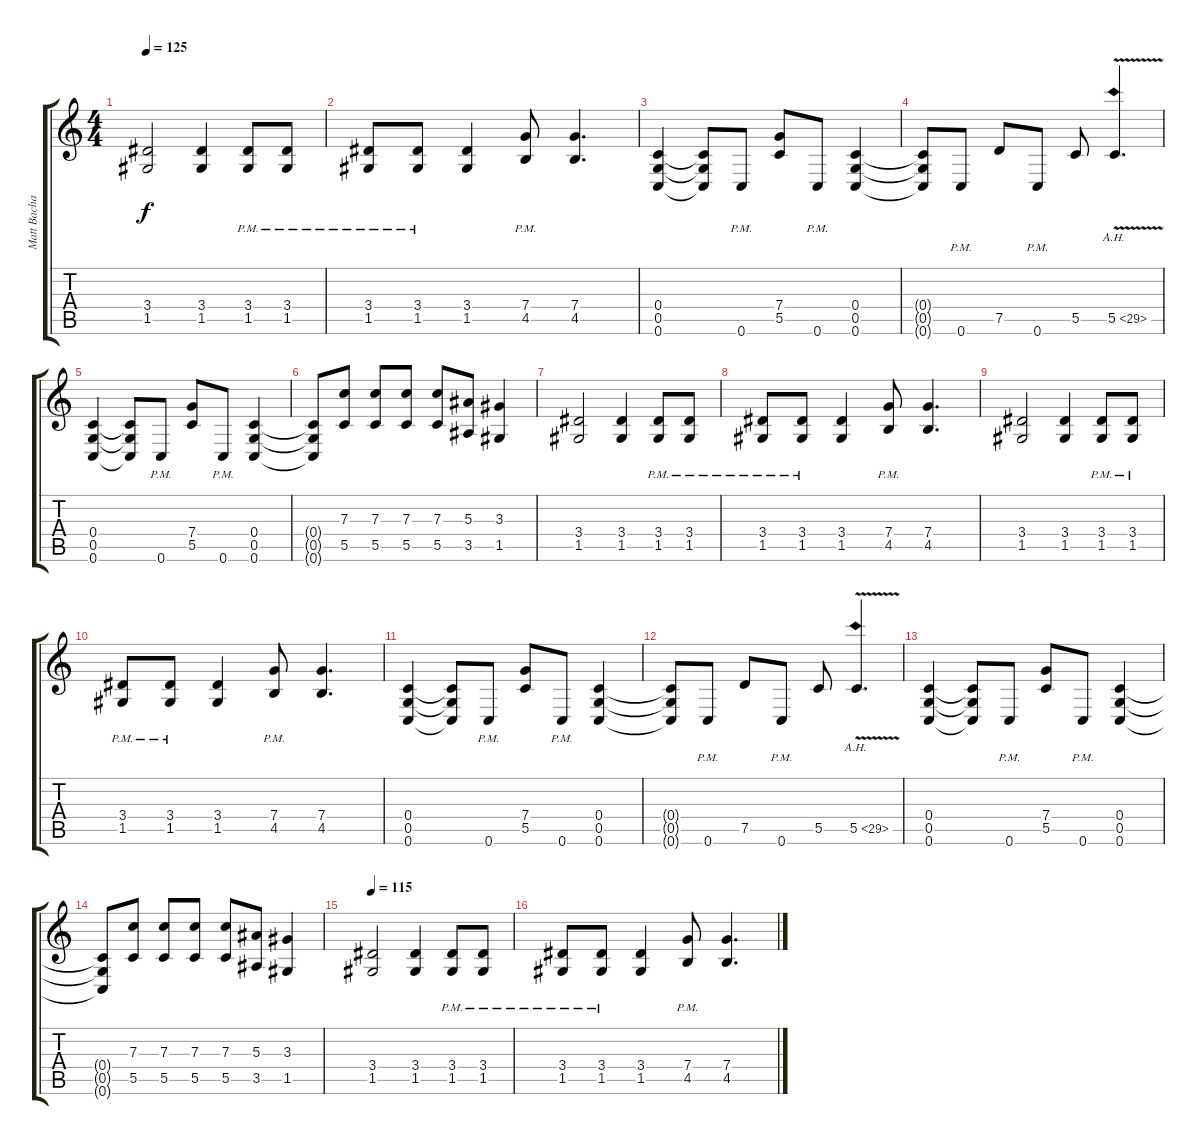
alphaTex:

\track ("Matt Bachand" "Matt Bacha") {instrument distortionguitar}
\staff {score tabs}
\tuning (D4 A3 F3 C3 G2 C2) {hide}
\ts (4 4)
\tempo 125
\clef g2
\ks c
(3.4 1.5).2{dy f} (3.4 1.5).4 (3.4{pm} 1.5{pm}).8 (3.4{pm} 1.5{pm}).8 |
(3.4{pm} 1.5{pm}).8 (3.4{pm} 1.5{pm}).8 (3.4 1.5).4 (7.4{pm} 4.5{pm}).8 (7.4 4.5).4{d} |
(0.4 0.5 0.6).4 (0.4{t} 0.5{t} 0.6{t}).8 0.6{pm}.8 (7.4 5.5).8 0.6{pm}.8 (0.4 0.5 0.6).4 |
(0.4{t} 0.5{t} 0.6{t}).8 0.6{pm}.8 7.5.8 0.6{pm}.8 5.5.8 5.5{ah 24 v}.4{d} |
(0.4 0.5 0.6).4 (0.4{t} 0.5{t} 0.6{t}).8 0.6{pm}.8 (7.4 5.5).8 0.6{pm}.8 (0.4 0.5 0.6).4 |
(0.4{t} 0.5{t} 0.6{t}).8 (7.3 5.5).8 (7.3 5.5).8 (7.3 5.5).8 (7.3 5.5).8 (5.3 3.5).8 (3.3 1.5).4 |
(3.4 1.5).2 (3.4 1.5).4 (3.4{pm} 1.5{pm}).8 (3.4{pm} 1.5{pm}).8 |
(3.4{pm} 1.5{pm}).8 (3.4{pm} 1.5{pm}).8 (3.4 1.5).4 (7.4{pm} 4.5{pm}).8 (7.4 4.5).4{d} |
(3.4 1.5).2 (3.4 1.5).4 (3.4{pm} 1.5{pm}).8 (3.4{pm} 1.5{pm}).8 |
(3.4{pm} 1.5{pm}).8 (3.4{pm} 1.5{pm}).8 (3.4 1.5).4 (7.4{pm} 4.5{pm}).8 (7.4 4.5).4{d} |
(0.4 0.5 0.6).4 (0.4{t} 0.5{t} 0.6{t}).8 0.6{pm}.8 (7.4 5.5).8 0.6{pm}.8 (0.4 0.5 0.6).4 |
(0.4{t} 0.5{t} 0.6{t}).8 0.6{pm}.8 7.5.8 0.6{pm}.8 5.5.8 5.5{ah 24 v}.4{d} |
(0.4 0.5 0.6).4 (0.4{t} 0.5{t} 0.6{t}).8 0.6{pm}.8 (7.4 5.5).8 0.6{pm}.8 (0.4 0.5 0.6).4 |
(0.4{t} 0.5{t} 0.6{t}).8 (7.3 5.5).8 (7.3 5.5).8 (7.3 5.5).8 (7.3 5.5).8 (5.3 3.5).8 (3.3 1.5).4 |
\tempo 115
(3.4 1.5).2 (3.4 1.5).4 (3.4{pm} 1.5{pm}).8 (3.4{pm} 1.5{pm}).8 |
(3.4{pm} 1.5{pm}).8 (3.4{pm} 1.5{pm}).8 (3.4 1.5).4 (7.4{pm} 4.5{pm}).8 (7.4 4.5).4{d}
